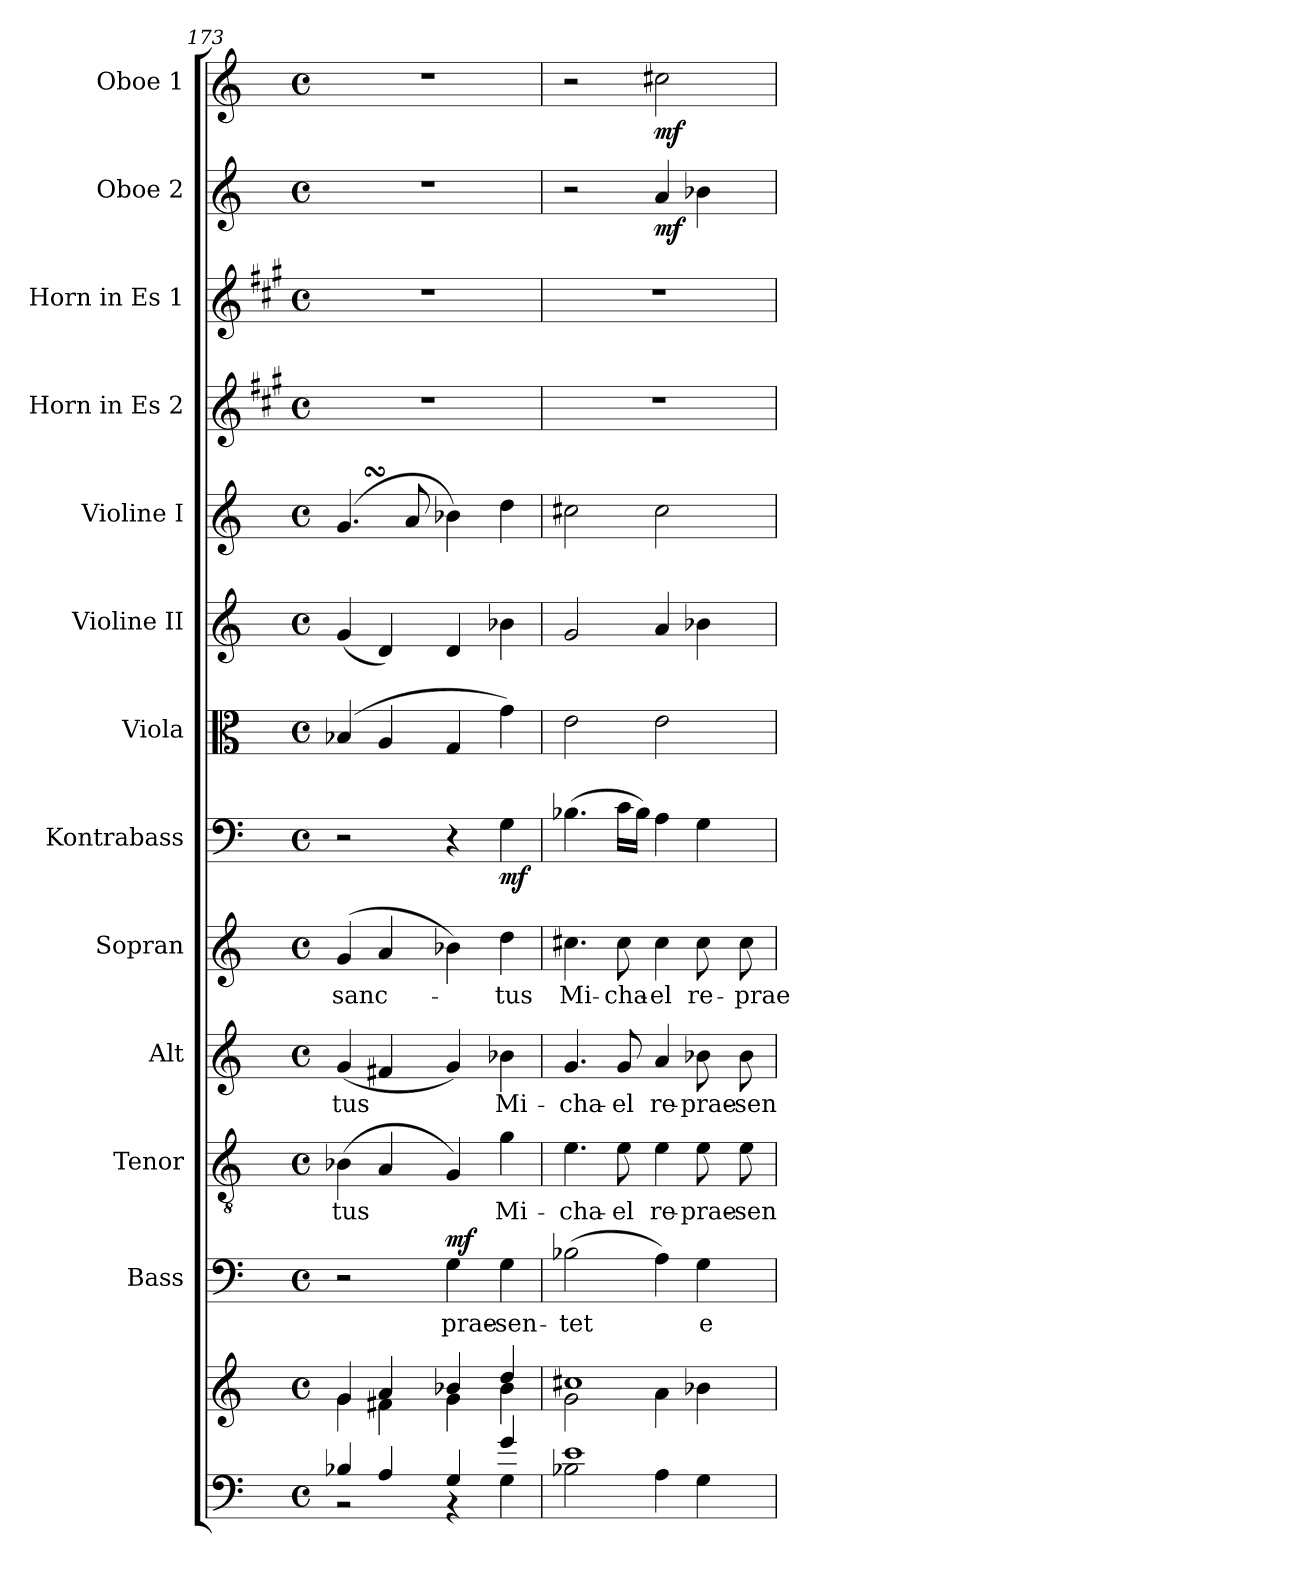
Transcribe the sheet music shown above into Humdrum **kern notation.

**kern	**kern	**kern	**text	**dynam	**kern	**text	**kern	**text	**kern	**text	**kern	**dynam	**kern	**kern	**kern	**kern	**kern	**kern	**dynam	**kern	**dynam
*part13	*part13	*part12	*part12	*part12	*part11	*part11	*part10	*part10	*part9	*part9	*part8	*part8	*part7	*part6	*part5	*part4	*part3	*part2	*part2	*part1	*part1
*staff14	*staff13	*staff12	*staff12	*staff12	*staff11	*staff11	*staff10	*staff10	*staff9	*staff9	*staff8	*staff8	*staff7	*staff6	*staff5	*staff4	*staff3	*staff2	*staff2	*staff1	*staff1
*	*	*I"Bass	*	*	*I"Tenor	*	*I"Alt	*	*I"Sopran	*	*I"Kontrabass	*	*I"Viola	*I"Violine II	*I"Violine I	*I"Horn in Es 2	*I"Horn in Es 1	*I"Oboe 2	*	*I"Oboe 1	*
*	*	*I'B.	*	*	*I'T.	*	*I'A.	*	*I'S.	*	*I'Kb.	*	*I'Vla.	*I'Vl. II	*I'Vl. I	*I'Hr. 2	*I'Hr. 1	*I'Ob. 2	*	*I'Ob. 1	*
*clefF4	*clefG2	*clefF4	*	*	*clefGv2	*	*clefG2	*	*clefG2	*	*clefF4	*	*clefC3	*clefG2	*clefG2	*clefG2	*clefG2	*clefG2	*	*clefG2	*
*	*	*	*	*	*	*	*	*	*	*	*ITrd7c12	*	*	*	*	*ITrd5c9	*ITrd5c9	*	*	*	*
*k[]	*k[]	*k[]	*	*	*k[]	*	*k[]	*	*k[]	*	*k[]	*	*k[]	*k[]	*k[]	*k[]	*k[]	*k[]	*	*k[]	*
*C:	*C:	*C:	*	*	*C:	*	*C:	*	*C:	*	*C:	*	*C:	*C:	*C:	*C:	*C:	*C:	*	*C:	*
*M4/4	*M4/4	*M4/4	*	*	*M4/4	*	*M4/4	*	*M4/4	*	*M4/4	*	*M4/4	*M4/4	*M4/4	*M4/4	*M4/4	*M4/4	*	*M4/4	*
*met(c)	*met(c)	*met(c)	*	*	*met(c)	*	*met(c)	*	*met(c)	*	*met(c)	*	*met(c)	*met(c)	*met(c)	*met(c)	*met(c)	*met(c)	*	*met(c)	*
=173	=173	=173	=173	=173	=173	=173	=173	=173	=173	=173	=173	=173	=173	=173	=173	=173	=173	=173	=173	=173	=173
*^	*^	*	*	*	*	*	*	*	*	*	*	*	*	*	*	*	*	*	*	*	*
!	!	!	!	!	!	!	!	!LO:LY:b	!	!LO:LY:b	!	!LO:LY:b	!	!	!	!	!	!	!	!	!	!	!
4B-X/	2rC	4g/	4g\	2r	.	.	(>4B-X\	-tus	(<4g/	-tus	(4g/	sanc-	2r	.	(4B-X/	(<4g/	(4.gSSS/	1r	1r	1r	.	1r	.
4A/	.	4a/	4f#X\	.	.	.	4A/	.	4f#X/	.	4a/	.	.	.	4A/	4d/)	.	.	.	.	.	.	.
.	.	.	.	.	.	.	.	.	.	.	.	.	.	.	.	.	8a/	.	.	.	.	.	.
!	!	!	!	!	!LO:LY:b	!LO:DY:a	!	!	!	!	!	!	!	!	!	!	!	!	!	!	!	!	!
4G/	4rBB	4b-X/	4g\	4G\	-prae-	mf	4G/)	.	4g/)	.	4b-X\)	.	4r	.	4G/	4d/	4b-X\)	.	.	.	.	.	.
!	!	!	!	!	!LO:LY:b	!	!	!LO:LY:b	!	!LO:LY:b	!	!LO:LY:b	!	!LO:DY:b	!	!	!	!	!	!	!	!	!
4g/	4G\	4dd/	4b-\	4G\	-sen-	.	4g\	Mi-	4b-X\	Mi-	4dd\	-tus	4GG\	mf	4g\)	4b-X\	4dd\	.	.	.	.	.	.
=174	=174	=174	=174	=174	=174	=174	=174	=174	=174	=174	=174	=174	=174	=174	=174	=174	=174	=174	=174	=174	=174	=174	=174
!	!	!	!	!	!LO:LY:b	!	!	!LO:LY:b	!	!LO:LY:b	!	!LO:LY:b	!	!	!	!	!	!	!	!	!	!	!
1e	2B-X\	1cc#X	2g\	(>2B-X\	-tet	.	4.e\	-cha-	4.g/	-cha-	4.cc#X\	Mi-	(>4.BB-X\	.	2e\	2g/	2cc#X\	1r	1r	2r	.	2r	.
!	!	!	!	!	!	!	!	!LO:LY:b	!	!LO:LY:b	!	!LO:LY:b	!	!	!	!	!	!	!	!	!	!	!
.	.	.	.	.	.	.	8e\	-el	8g/	-el	8cc#\	-cha-	16C\LL	.	.	.	.	.	.	.	.	.	.
.	.	.	.	.	.	.	.	.	.	.	.	.	16BB-\JJ)	.	.	.	.	.	.	.	.	.	.
!	!	!	!	!	!	!	!	!LO:LY:b	!	!LO:LY:b	!	!LO:LY:b	!	!	!	!	!	!	!	!	!LO:DY:b	!	!LO:DY:b
.	4A\	.	4a\	4A\)	.	.	4e\	re-	4a/	re-	4cc#\	-el	4AA\	.	2e\	4a/	2cc#\	.	.	4a/	mf	2cc#X\	mf
!	!	!	!	!	!LO:LY:b	!	!	!LO:LY:b	!	!LO:LY:b	!	!LO:LY:b	!	!	!	!	!	!	!	!	!	!	!
.	4G\	.	4b-X\	4G\	e-	.	8e\	-prae-	8b-X\	-prae-	8cc#\	re-	4GG\	.	.	4b-X\	.	.	.	4b-X\	.	.	.
!	!	!	!	!	!	!	!	!LO:LY:b	!	!LO:LY:b	!	!LO:LY:b	!	!	!	!	!	!	!	!	!	!	!
.	.	.	.	.	.	.	8e\	-sen-	8b-\	-sen-	8cc#\	-prae-	.	.	.	.	.	.	.	.	.	.	.
*v	*v	*	*	*	*	*	*	*	*	*	*	*	*	*	*	*	*	*	*	*	*	*	*
*	*v	*v	*	*	*	*	*	*	*	*	*	*	*	*	*	*	*	*	*	*	*	*
=	=	=	=	=	=	=	=	=	=	=	=	=	=	=	=	=	=	=	=	=	=
*-	*-	*-	*-	*-	*-	*-	*-	*-	*-	*-	*-	*-	*-	*-	*-	*-	*-	*-	*-	*-	*-
